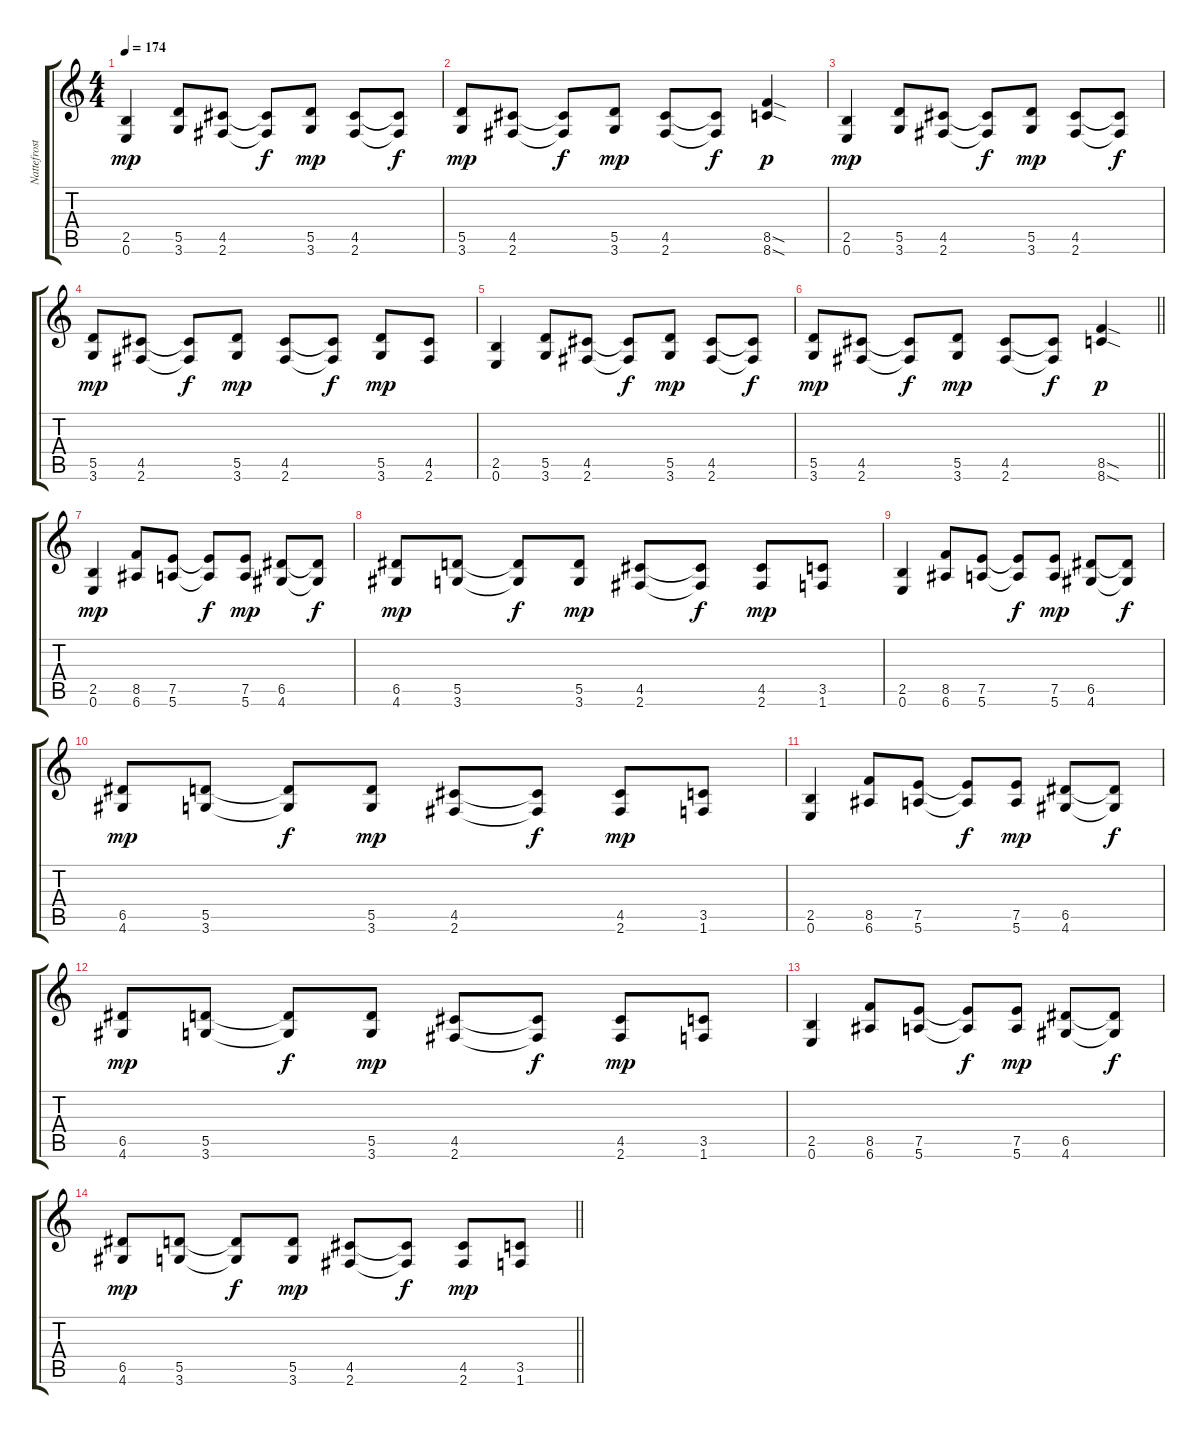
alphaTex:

\track ("Nattefrost - Guitar" "Nattefrost") {instrument distortionguitar}
\staff {score tabs}
\tuning (E4 B3 G3 D3 A2 E2) {hide}
\ts (4 4)
\tempo 174
\clef g2
\ks c
(2.5 0.6).4{dy mp} (5.5 3.6).8 (4.5 2.6).8 (4.5{t} 2.6{t}).8{dy f} (5.5 3.6).8{dy mp} (4.5 2.6).8 (4.5{t} 2.6{t}).8{dy f} |
(5.5 3.6).8{dy mp} (4.5 2.6).8 (4.5{t} 2.6{t}).8{dy f} (5.5 3.6).8{dy mp} (4.5 2.6).8 (4.5{t} 2.6{t}).8{dy f} (8.5{sod} 8.6{sod}).4{dy p} |
(2.5 0.6).4{dy mp} (5.5 3.6).8 (4.5 2.6).8 (4.5{t} 2.6{t}).8{dy f} (5.5 3.6).8{dy mp} (4.5 2.6).8 (4.5{t} 2.6{t}).8{dy f} |
(5.5 3.6).8{dy mp} (4.5 2.6).8 (4.5{t} 2.6{t}).8{dy f} (5.5 3.6).8{dy mp} (4.5 2.6).8 (4.5{t} 2.6{t}).8{dy f} (5.5 3.6).8{dy mp} (4.5 2.6).8 |
(2.5 0.6).4 (5.5 3.6).8 (4.5 2.6).8 (4.5{t} 2.6{t}).8{dy f} (5.5 3.6).8{dy mp} (4.5 2.6).8 (4.5{t} 2.6{t}).8{dy f} |
\barLineRight lightlight
(5.5 3.6).8{dy mp} (4.5 2.6).8 (4.5{t} 2.6{t}).8{dy f} (5.5 3.6).8{dy mp} (4.5 2.6).8 (4.5{t} 2.6{t}).8{dy f} (8.5{sod} 8.6{sod}).4{dy p} |
(2.5 0.6).4{dy mp} (8.5 6.6).8 (7.5 5.6).8 (7.5{t} 5.6{t}).8{dy f} (7.5 5.6).8{dy mp} (6.5 4.6).8 (6.5{t} 4.6{t}).8{dy f} |
(6.5 4.6).8{dy mp} (5.5 3.6).8 (5.5{t} 3.6{t}).8{dy f} (5.5 3.6).8{dy mp} (4.5 2.6).8 (4.5{t} 2.6{t}).8{dy f} (4.5 2.6).8{dy mp} (3.5 1.6).8 |
(2.5 0.6).4 (8.5 6.6).8 (7.5 5.6).8 (7.5{t} 5.6{t}).8{dy f} (7.5 5.6).8{dy mp} (6.5 4.6).8 (6.5{t} 4.6{t}).8{dy f} |
(6.5 4.6).8{dy mp} (5.5 3.6).8 (5.5{t} 3.6{t}).8{dy f} (5.5 3.6).8{dy mp} (4.5 2.6).8 (4.5{t} 2.6{t}).8{dy f} (4.5 2.6).8{dy mp} (3.5 1.6).8 |
(2.5 0.6).4 (8.5 6.6).8 (7.5 5.6).8 (7.5{t} 5.6{t}).8{dy f} (7.5 5.6).8{dy mp} (6.5 4.6).8 (6.5{t} 4.6{t}).8{dy f} |
(6.5 4.6).8{dy mp} (5.5 3.6).8 (5.5{t} 3.6{t}).8{dy f} (5.5 3.6).8{dy mp} (4.5 2.6).8 (4.5{t} 2.6{t}).8{dy f} (4.5 2.6).8{dy mp} (3.5 1.6).8 |
(2.5 0.6).4 (8.5 6.6).8 (7.5 5.6).8 (7.5{t} 5.6{t}).8{dy f} (7.5 5.6).8{dy mp} (6.5 4.6).8 (6.5{t} 4.6{t}).8{dy f} |
\barLineRight lightlight
(6.5 4.6).8{dy mp} (5.5 3.6).8 (5.5{t} 3.6{t}).8{dy f} (5.5 3.6).8{dy mp} (4.5 2.6).8 (4.5{t} 2.6{t}).8{dy f} (4.5 2.6).8{dy mp} (3.5 1.6).8
